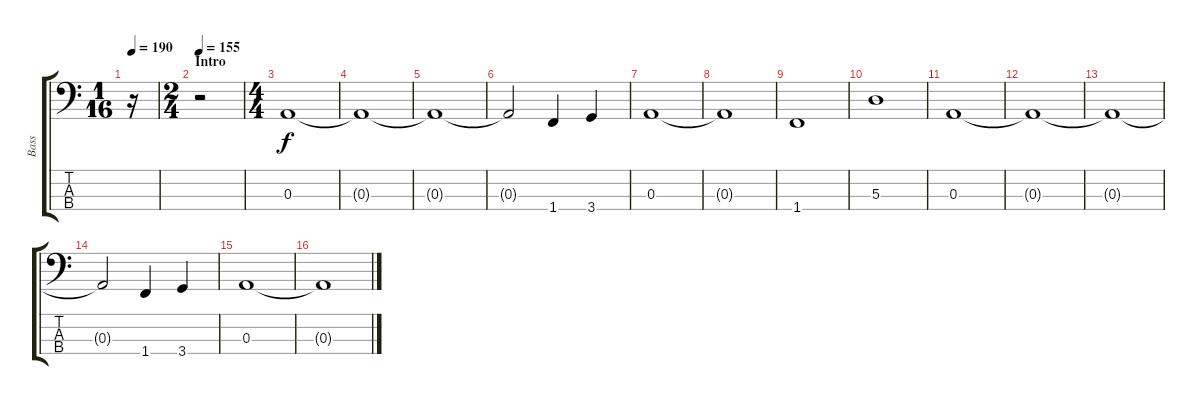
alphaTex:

\track ("Bass" "Bass") {instrument electricbassfinger}
\staff {score tabs}
\tuning (G2 D2 A1 E1) {hide}
\ts (1 16)
\tempo 190
\clef f4
\ks c
r.16{dy f instrument electricbassfinger} |
\ts (2 4)
\section ("" "Intro")
\tempo 155
r.2 |
\ts (4 4)
0.3.1 |
0.3{t}.1 |
0.3{t}.1 |
0.3{t}.2 1.4.4 3.4.4 |
0.3.1 |
0.3{t}.1 |
1.4.1 |
5.3.1 |
0.3.1 |
0.3{t}.1 |
0.3{t}.1 |
0.3{t}.2 1.4.4 3.4.4 |
0.3.1 |
0.3{t}.1
